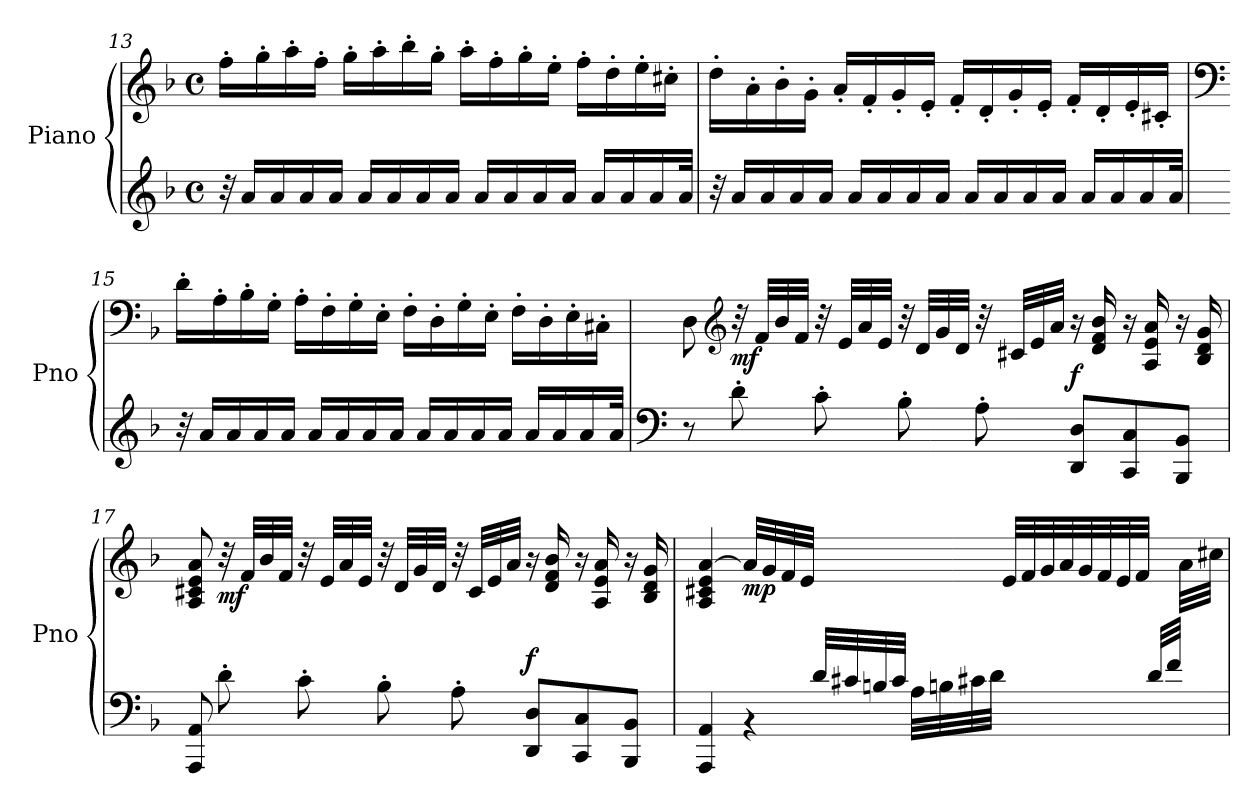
**kern	**kern	**dynam
*part1	*part1	*part1
*staff2	*staff1	*staff1/2
*I"Piano	*	*
*I'Pno	*	*
!!LO:LB:g=z
*clefG2	*clefG2	*
*k[b-]	*k[b-]	*
*M4/4	*M4/4	*
*met(c)	*met(c)	*
=13	=13	=13
32r	16ff'\LL	.
16a/LL	.	.
.	16gg'\	.
16a/	.	.
.	16aa'\	.
16a/	.	.
.	16ff'\JJ	.
16a/JJ	.	.
.	16gg'\LL	.
16a/LL	.	.
.	16aa'\	.
16a/	.	.
.	16bb-'\	.
16a/	.	.
.	16gg'\JJ	.
16a/JJ	.	.
.	16aa'\LL	.
16a/LL	.	.
.	16ff'\	.
16a/	.	.
.	16gg'\	.
16a/	.	.
.	16ee'\JJ	.
16a/JJ	.	.
.	16ff'\LL	.
16a/LL	.	.
.	16dd'\	.
16a/	.	.
.	16ee'\	.
16a/	.	.
.	16cc#X'\JJ	.
32a/JJk	.	.
=14	=14	=14
32r	16dd'\LL	.
16a/LL	.	.
.	16a'\	.
16a/	.	.
.	16b-'\	.
16a/	.	.
.	16g'\JJ	.
16a/JJ	.	.
.	16a'/LL	.
16a/LL	.	.
.	16f'/	.
16a/	.	.
.	16g'/	.
16a/	.	.
.	16e'/JJ	.
16a/JJ	.	.
.	16f'/LL	.
16a/LL	.	.
.	16d'/	.
16a/	.	.
.	16g'/	.
16a/	.	.
.	16e'/JJ	.
16a/JJ	.	.
.	16f'/LL	.
16a/LL	.	.
.	16d'/	.
16a/	.	.
.	16e'/	.
16a/	.	.
.	16c#X'/JJ	.
32a/JJk	.	.
!!LO:PB:g=z
=15	=15	=15
*	*clefF4	*
32r	16d'\LL	.
16a/LL	.	.
.	16A'\	.
16a/	.	.
.	16B-'\	.
16a/	.	.
.	16G'\JJ	.
16a/JJ	.	.
.	16A'\LL	.
16a/LL	.	.
.	16F'\	.
16a/	.	.
.	16G'\	.
16a/	.	.
.	16E'\JJ	.
16a/JJ	.	.
.	16F'\LL	.
16a/LL	.	.
.	16D'\	.
16a/	.	.
.	16G'\	.
16a/	.	.
.	16E'\JJ	.
16a/JJ	.	.
.	16F'\LL	.
16a/LL	.	.
.	16D'\	.
16a/	.	.
.	16E'\	.
16a/	.	.
.	16C#X'\JJ	.
32a/JJk	.	.
!!LO:LB:g=z
=16	=16	=16
*clefF4	*	*
*	*MM72	*
8r	8D\	.
*	*clefG2	*
!	!	!LO:DY:b
8d'\	32r	mf
.	32f/LLL	.
.	32b-/	.
.	32f/JJJ	.
8c'\	32r	.
.	32e/LLL	.
.	32a/	.
.	32e/JJJ	.
8B-'\	32r	.
.	32d/LLL	.
.	32g/	.
.	32d/JJJ	.
8A'\	32r	.
.	32c#X/LLL	.
.	32e/	.
.	32a/JJJ	.
*	*MM60	*
!	!	!LO:DY:a=2
8DD/ 8D/L	16r	f
.	16d/ 16f/ 16b-/	.
8CC/ 8C/	16r	.
.	16A/ 16e/ 16a/	.
8BBB-/ 8BB-/J	16r	.
.	16B-/ 16d/ 16g/	.
=17	=17	=17
*	*MM72	*
8AAA/ 8AA/	8A/ 8c#X/ 8e/ 8a/	.
!	!	!LO:DY:b
8d'\	32r	mf
.	32f/LLL	.
.	32b-/	.
.	32f/JJJ	.
8c'\	32r	.
.	32e/LLL	.
.	32a/	.
.	32e/JJJ	.
8B-'\	32r	.
.	32d/LLL	.
.	32g/	.
.	32d/JJJ	.
8A'\	32r	.
.	32c#/LLL	.
.	32e/	.
.	32a/JJJ	.
*	*MM60	*
!	!	!LO:DY:a=2
8DD/ 8D/L	16r	f
.	16d/ 16f/ 16b-/	.
8CC/ 8C/	16r	.
.	16A/ 16e/ 16a/	.
8BBB-/ 8BB-/J	16r	.
.	16B-/ 16d/ 16g/	.
!!LO:LB:g=z
=18	=18	=18
*^	*	*
4.ryy	4AAA/ 4AA/	4A/ 4c#X/ 4e/ [4a/	.
*	*	*MM72	*
!	!	!	!LO:DY:b
.	4r	32a/LLL]	mp
.	.	32g/	.
.	.	32f/	.
.	.	32e/JJJ	.
32d/LLL	.	8ryy	.
32c#/	.	.	.
32Bn/	.	.	.
32c#/JJJ	.	.	.
4.ryy	32A\LLL	8ryy	.
.	32Bn\	.	.
.	32c#X\	.	.
.	32d\JJJ	.	.
.	8ryy	32e/LLL	.
.	.	32f/	.
.	.	32g/	.
.	.	32a/	.
.	4ryy	32g/	.
.	.	32f/	.
.	.	32e/	.
.	.	32f/JJJ	.
32d/LLL	.	16ryy	.
32f/JJJ	.	.	.
16ryy	.	32a\LLL	.
.	.	32cc#X\JJJ	.
*v	*v	*	*
=	=	=
*-	*-	*-
